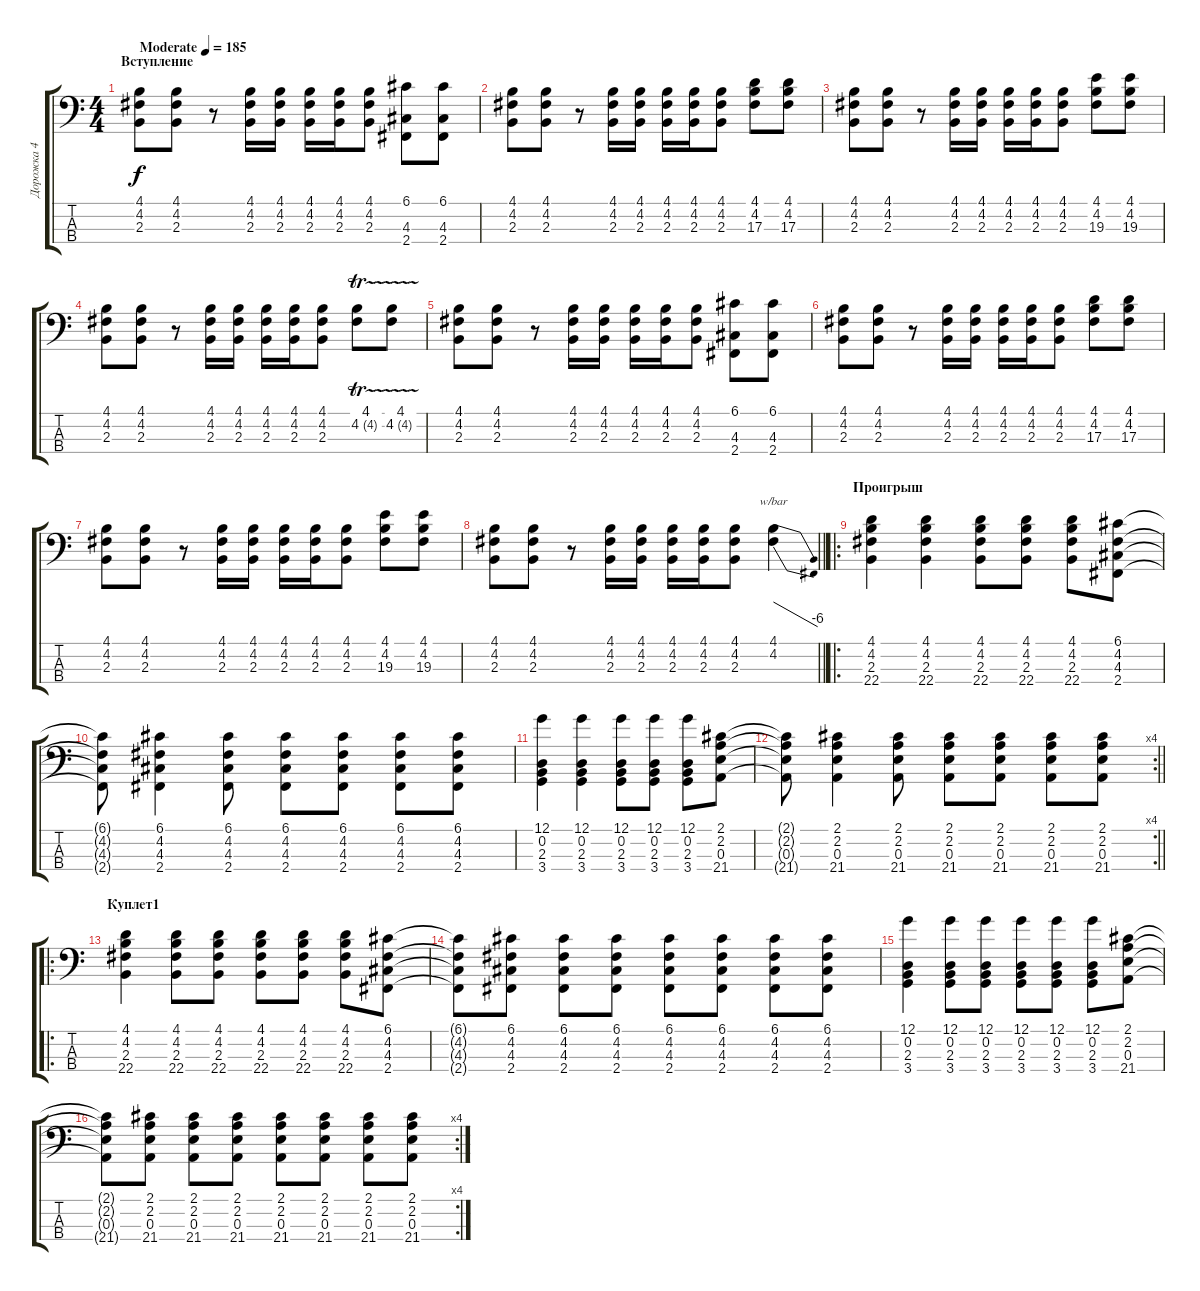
\track ("Дорожка 4" "Дорожка 4") {instrument acousticbass}
\staff {score tabs}
\tuning (G2 D2 A1 E1) {hide}
\ts (4 4)
\section ("" "Вступление")
\tempo (185 "Moderate")
\clef f4
\ks c
(4.1 4.2 2.3).8{dy f instrument acousticbass} (4.1 4.2 2.3).8 r.8 (4.1 4.2 2.3).16 (4.1 4.2 2.3).16 (4.1 4.2 2.3).16 (4.1 4.2 2.3).16 (4.1 4.2 2.3).8 (6.1 4.3 2.4).8 (6.1 4.3 2.4).8 |
(4.1 4.2 2.3).8 (4.1 4.2 2.3).8 r.8 (4.1 4.2 2.3).16 (4.1 4.2 2.3).16 (4.1 4.2 2.3).16 (4.1 4.2 2.3).16 (4.1 4.2 2.3).8 (4.1 4.2 17.3).8 (4.1 4.2 17.3).8 |
(4.1 4.2 2.3).8 (4.1 4.2 2.3).8 r.8 (4.1 4.2 2.3).16 (4.1 4.2 2.3).16 (4.1 4.2 2.3).16 (4.1 4.2 2.3).16 (4.1 4.2 2.3).8 (4.1 4.2 19.3).8 (4.1 4.2 19.3).8 |
(4.1 4.2 2.3).8 (4.1 4.2 2.3).8 r.8 (4.1 4.2 2.3).16 (4.1 4.2 2.3).16 (4.1 4.2 2.3).16 (4.1 4.2 2.3).16 (4.1 4.2 2.3).8 (4.1 4.2{tr (4 16)}).8 (4.1 4.2{tr (4 16)}).8 |
(4.1 4.2 2.3).8 (4.1 4.2 2.3).8 r.8 (4.1 4.2 2.3).16 (4.1 4.2 2.3).16 (4.1 4.2 2.3).16 (4.1 4.2 2.3).16 (4.1 4.2 2.3).8 (6.1 4.3 2.4).8 (6.1 4.3 2.4).8 |
(4.1 4.2 2.3).8 (4.1 4.2 2.3).8 r.8 (4.1 4.2 2.3).16 (4.1 4.2 2.3).16 (4.1 4.2 2.3).16 (4.1 4.2 2.3).16 (4.1 4.2 2.3).8 (4.1 4.2 17.3).8 (4.1 4.2 17.3).8 |
(4.1 4.2 2.3).8 (4.1 4.2 2.3).8 r.8 (4.1 4.2 2.3).16 (4.1 4.2 2.3).16 (4.1 4.2 2.3).16 (4.1 4.2 2.3).16 (4.1 4.2 2.3).8 (4.1 4.2 19.3).8 (4.1 4.2 19.3).8 |
\barLineRight lightlight
(4.1 4.2 2.3).8 (4.1 4.2 2.3).8 r.8 (4.1 4.2 2.3).16 (4.1 4.2 2.3).16 (4.1 4.2 2.3).16 (4.1 4.2 2.3).16 (4.1 4.2 2.3).8 (4.1 4.2).4{tbe (dive default 0 0 60 -24)} |
\ro
\section ("" "Проигрыш")
(4.1 4.2 2.3 22.4).4 (4.1 4.2 2.3 22.4).4 (4.1 4.2 2.3 22.4).8 (4.1 4.2 2.3 22.4).8 (4.1 4.2 2.3 22.4).8 (6.1 4.2 4.3 2.4).8 |
(6.1{t} 4.2{t} 4.3{t} 2.4{t}).8 (6.1 4.2 4.3 2.4).4 (6.1 4.2 4.3 2.4).8 (6.1 4.2 4.3 2.4).8 (6.1 4.2 4.3 2.4).8 (6.1 4.2 4.3 2.4).8 (6.1 4.2 4.3 2.4).8 |
(12.1 0.2 2.3 3.4).4 (12.1 0.2 2.3 3.4).4 (12.1 0.2 2.3 3.4).8 (12.1 0.2 2.3 3.4).8 (12.1 0.2 2.3 3.4).8 (2.1 2.2 0.3 21.4).8 |
\rc 4
\barLineRight lightlight
(2.1{t} 2.2{t} 0.3{t} 21.4{t}).8 (2.1 2.2 0.3 21.4).4 (2.1 2.2 0.3 21.4).8 (2.1 2.2 0.3 21.4).8 (2.1 2.2 0.3 21.4).8 (2.1 2.2 0.3 21.4).8 (2.1 2.2 0.3 21.4).8 |
\ro
\section ("" "Куплет1")
(4.1 4.2 2.3 22.4).4 (4.1 4.2 2.3 22.4).8 (4.1 4.2 2.3 22.4).8 (4.1 4.2 2.3 22.4).8 (4.1 4.2 2.3 22.4).8 (4.1 4.2 2.3 22.4).8 (6.1 4.2 4.3 2.4).8 |
(6.1{t} 4.2{t} 4.3{t} 2.4{t}).8 (6.1 4.2 4.3 2.4).8 (6.1 4.2 4.3 2.4).8 (6.1 4.2 4.3 2.4).8 (6.1 4.2 4.3 2.4).8 (6.1 4.2 4.3 2.4).8 (6.1 4.2 4.3 2.4).8 (6.1 4.2 4.3 2.4).8 |
(12.1 0.2 2.3 3.4).4 (12.1 0.2 2.3 3.4).8 (12.1 0.2 2.3 3.4).8 (12.1 0.2 2.3 3.4).8 (12.1 0.2 2.3 3.4).8 (12.1 0.2 2.3 3.4).8 (2.1 2.2 0.3 21.4).8 |
\rc 4
(2.1{t} 2.2{t} 0.3{t} 21.4{t}).8 (2.1 2.2 0.3 21.4).8 (2.1 2.2 0.3 21.4).8 (2.1 2.2 0.3 21.4).8 (2.1 2.2 0.3 21.4).8 (2.1 2.2 0.3 21.4).8 (2.1 2.2 0.3 21.4).8 (2.1 2.2 0.3 21.4).8
